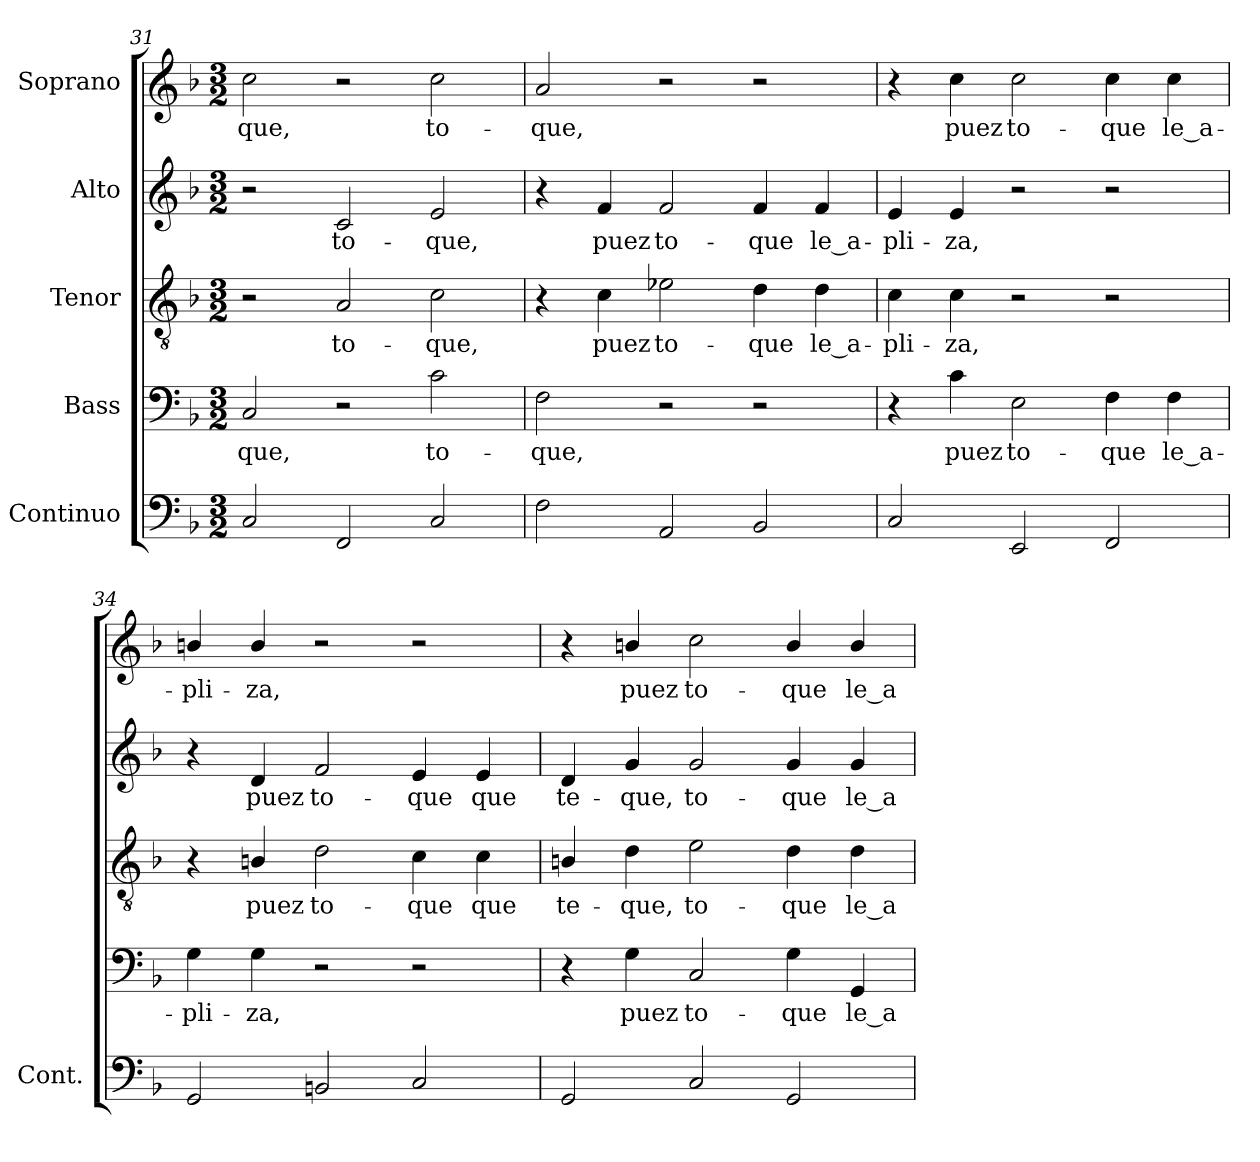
**kern	**kern	**text	**kern	**text	**kern	**text	**kern	**text
*part5	*part4	*part4	*part3	*part3	*part2	*part2	*part1	*part1
*staff5	*staff4	*staff4	*staff3	*staff3	*staff2	*staff2	*staff1	*staff1
*I"Continuo	*I"Bass	*	*I"Tenor	*	*I"Alto	*	*I"Soprano	*
*I'Cont.	*	*	*	*	*	*	*	*
*clefF4	*clefF4	*	*clefGv2	*	*clefG2	*	*clefG2	*
*	*	*	*ITrd7c12	*	*	*	*	*
*k[b-]	*k[b-]	*	*k[b-]	*	*k[b-]	*	*k[b-]	*
*F:	*F:	*	*F:	*	*F:	*	*F:	*
*M3/2	*M3/2	*	*M3/2	*	*M3/2	*	*M3/2	*
=31	=31	=31	=31	=31	=31	=31	=31	=31
!	!	!LO:LY:b:color=#000000	!	!	!	!	!	!
!	!	!	!	!	!	!	!	!LO:LY:b:color=#000000
2Ci/	2Ci/	-que,	2r	.	2r	.	2cci\	-que,
!	!	!	!	!LO:LY:b:color=#000000	!	!	!	!
!	!	!	!	!	!	!LO:LY:b:color=#000000	!	!
2FFi/	2r	.	2AAi/	to-	2ci/	to-	2r	.
!	!	!LO:LY:b:color=#000000	!	!	!	!	!	!
!	!	!	!	!LO:LY:b:color=#000000	!	!	!	!
!	!	!	!	!	!	!LO:LY:b:color=#000000	!	!
!	!	!	!	!	!	!	!	!LO:LY:b:color=#000000
2Ci/	2ci\	to-	2Ci\	-que,	2ei/	-que,	2cci\	to-
=32	=32	=32	=32	=32	=32	=32	=32	=32
!	!	!LO:LY:b:color=#000000	!	!	!	!	!	!
!	!	!	!	!	!	!	!	!LO:LY:b:color=#000000
2Fi\	2Fi\	-que,	4r	.	4r	.	2ai/	-que,
!	!	!	!	!LO:LY:b:color=#000000	!	!	!	!
!	!	!	!	!	!	!LO:LY:b:color=#000000	!	!
.	.	.	4Ci\	puez	4fi/	puez	.	.
!	!	!	!	!LO:LY:b:color=#000000	!	!	!	!
!	!	!	!	!	!	!LO:LY:b:color=#000000	!	!
2AAi/	2r	.	2E-Xi\	to-	2fi/	to-	2r	.
!	!	!	!	!LO:LY:b:color=#000000	!	!	!	!
!	!	!	!	!	!	!LO:LY:b:color=#000000	!	!
2BB-i/	2r	.	4Di\	-que	4fi/	-que	2r	.
!	!	!	!	!LO:LY:b:color=#000000	!	!	!	!
!	!	!	!	!	!	!LO:LY:b:color=#000000	!	!
.	.	.	4Di\	le_a-	4fi/	le_a-	.	.
=33	=33	=33	=33	=33	=33	=33	=33	=33
!	!	!	!	!LO:LY:b:color=#000000	!	!	!	!
!	!	!	!	!	!	!LO:LY:b:color=#000000	!	!
2Ci/	4r	.	4Ci\	-pli-	4ei/	-pli-	4r	.
!	!	!LO:LY:b:color=#000000	!	!	!	!	!	!
!	!	!	!	!LO:LY:b:color=#000000	!	!	!	!
!	!	!	!	!	!	!LO:LY:b:color=#000000	!	!
!	!	!	!	!	!	!	!	!LO:LY:b:color=#000000
.	4ci\	puez	4Ci\	-za,	4ei/	-za,	4cci\	puez
!	!	!LO:LY:b:color=#000000	!	!	!	!	!	!
!	!	!	!	!	!	!	!	!LO:LY:b:color=#000000
2EEi/	2Ei\	to-	2r	.	2r	.	2cci\	to-
!	!	!LO:LY:b:color=#000000	!	!	!	!	!	!
!	!	!	!	!	!	!	!	!LO:LY:b:color=#000000
2FFi/	4Fi\	-que	2r	.	2r	.	4cci\	-que
!	!	!LO:LY:b:color=#000000	!	!	!	!	!	!
!	!	!	!	!	!	!	!	!LO:LY:b:color=#000000
.	4Fi\	le_a-	.	.	.	.	4cci\	le_a-
!!LO:LB:g=z
=34	=34	=34	=34	=34	=34	=34	=34	=34
!	!	!LO:LY:b:color=#000000	!	!	!	!	!	!
!	!	!	!	!	!	!	!	!LO:LY:b:color=#000000
2GGi/	4Gi\	-pli-	4r	.	4r	.	4bni/	-pli-
!	!	!LO:LY:b:color=#000000	!	!	!	!	!	!
!	!	!	!	!LO:LY:b:color=#000000	!	!	!	!
!	!	!	!	!	!	!LO:LY:b:color=#000000	!	!
!	!	!	!	!	!	!	!	!LO:LY:b:color=#000000
.	4Gi\	-za,	4BBni/	puez	4di/	puez	4bi/	-za,
!	!	!	!	!LO:LY:b:color=#000000	!	!	!	!
!	!	!	!	!	!	!LO:LY:b:color=#000000	!	!
2BBni/	2r	.	2Di\	to-	2fi/	to-	2r	.
!	!	!	!	!LO:LY:b:color=#000000	!	!	!	!
!	!	!	!	!	!	!LO:LY:b:color=#000000	!	!
2Ci/	2r	.	4Ci\	-que	4ei/	-que	2r	.
!	!	!	!	!LO:LY:b:color=#000000	!	!	!	!
!	!	!	!	!	!	!LO:LY:b:color=#000000	!	!
.	.	.	4Ci\	que	4ei/	que	.	.
=35	=35	=35	=35	=35	=35	=35	=35	=35
!	!	!	!	!LO:LY:b:color=#000000	!	!	!	!
!	!	!	!	!	!	!LO:LY:b:color=#000000	!	!
2GGi/	4r	.	4BBni/	te-	4di/	te-	4r	.
!	!	!LO:LY:b:color=#000000	!	!	!	!	!	!
!	!	!	!	!LO:LY:b:color=#000000	!	!	!	!
!	!	!	!	!	!	!LO:LY:b:color=#000000	!	!
!	!	!	!	!	!	!	!	!LO:LY:b:color=#000000
.	4Gi\	puez	4Di\	-que,	4gi/	-que,	4bni/	puez
!	!	!LO:LY:b:color=#000000	!	!	!	!	!	!
!	!	!	!	!LO:LY:b:color=#000000	!	!	!	!
!	!	!	!	!	!	!LO:LY:b:color=#000000	!	!
!	!	!	!	!	!	!	!	!LO:LY:b:color=#000000
2Ci/	2Ci/	to-	2Ei\	to-	2gi/	to-	2cci\	to-
!	!	!LO:LY:b:color=#000000	!	!	!	!	!	!
!	!	!	!	!LO:LY:b:color=#000000	!	!	!	!
!	!	!	!	!	!	!LO:LY:b:color=#000000	!	!
!	!	!	!	!	!	!	!	!LO:LY:b:color=#000000
2GGi/	4Gi\	-que	4Di\	-que	4gi/	-que	4bi/	-que
!	!	!LO:LY:b:color=#000000	!	!	!	!	!	!
!	!	!	!	!LO:LY:b:color=#000000	!	!	!	!
!	!	!	!	!	!	!LO:LY:b:color=#000000	!	!
!	!	!	!	!	!	!	!	!LO:LY:b:color=#000000
.	4GGi/	le_a-	4Di\	le_a-	4gi/	le_a-	4bi/	le_a-
=	=	=	=	=	=	=	=	=
*-	*-	*-	*-	*-	*-	*-	*-	*-
